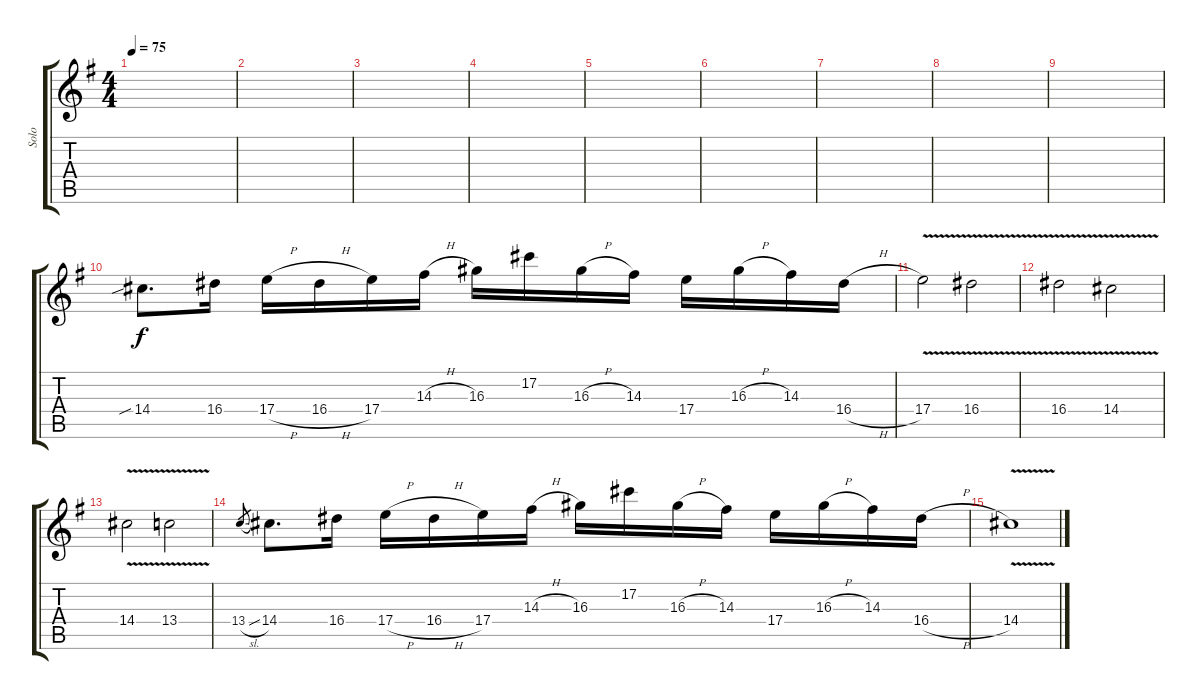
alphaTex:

\track ("Solo" "Solo") {instrument distortionguitar}
\staff {score tabs}
\tuning (Db4 Ab3 E3 B2 Gb2 Db2) {hide}
\ts (4 4)
\tempo 75
\clef g2
\ks g
|
|
|
|
|
|
|
|
|
14.4{sib}.8{d} 16.4.16 17.4{h}.16 16.4{h}.16 17.4.16 14.3{h}.16 16.3.16 17.2.16 16.3{h}.16 14.3.16 17.4.16 16.3{h}.16 14.3.16 16.4{h}.16 |
17.4{v}.2 16.4{v}.2 |
16.4{v}.2 14.4{v}.2 |
14.4{v}.2 13.4{v}.2 |
13.4{sl}.8{gr} 14.4.8{d} 16.4.16 17.4{h}.16 16.4{h}.16 17.4.16 14.3{h}.16 16.3.16 17.2.16 16.3{h}.16 14.3.16 17.4.16 16.3{h}.16 14.3.16 16.4{h}.16 |
14.4{v}.1
